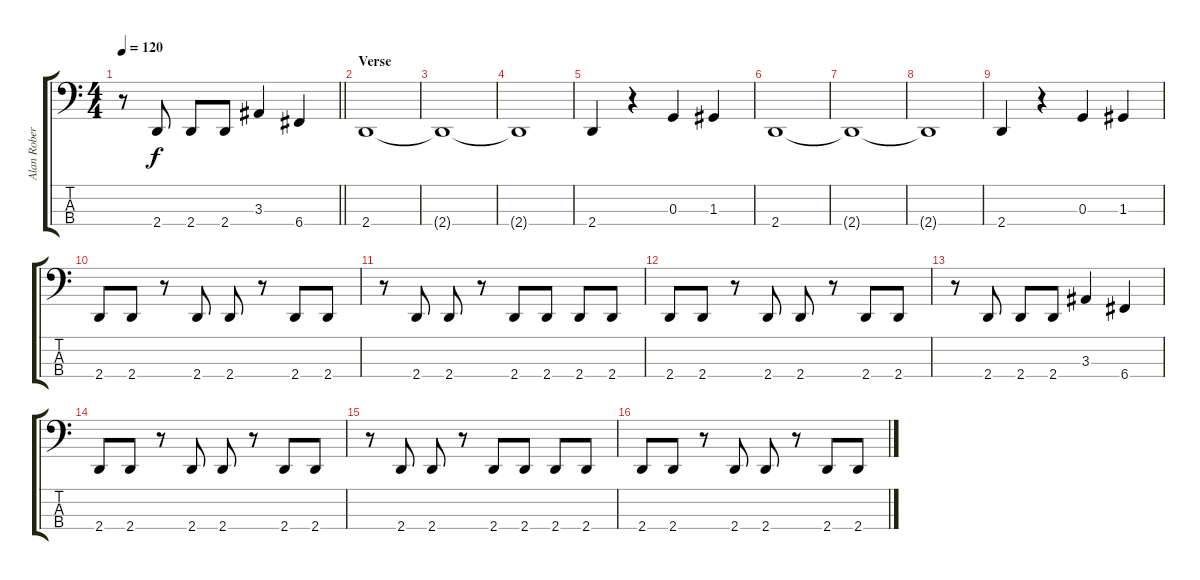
\track ("Alan Robert" "Alan Rober") {instrument electricbassfinger}
\staff {score tabs}
\tuning (F2 C2 G1 C1) {hide}
\ts (4 4)
\tempo 120
\clef f4
\barLineRight lightlight
\ks c
r.8{dy f} 2.4.8 2.4.8 2.4.8 3.3.4 6.4.4 |
\section ("" "Verse")
2.4.1 |
2.4{t}.1 |
2.4{t}.1 |
2.4.4 r.4 0.3.4 1.3.4 |
2.4.1 |
2.4{t}.1 |
2.4{t}.1 |
2.4.4 r.4 0.3.4 1.3.4 |
2.4.8 2.4.8 r.8 2.4.8 2.4.8 r.8 2.4.8 2.4.8 |
r.8 2.4.8 2.4.8 r.8 2.4.8 2.4.8 2.4.8 2.4.8 |
2.4.8 2.4.8 r.8 2.4.8 2.4.8 r.8 2.4.8 2.4.8 |
r.8 2.4.8 2.4.8 2.4.8 3.3.4 6.4.4 |
2.4.8 2.4.8 r.8 2.4.8 2.4.8 r.8 2.4.8 2.4.8 |
r.8 2.4.8 2.4.8 r.8 2.4.8 2.4.8 2.4.8 2.4.8 |
2.4.8 2.4.8 r.8 2.4.8 2.4.8 r.8 2.4.8 2.4.8
